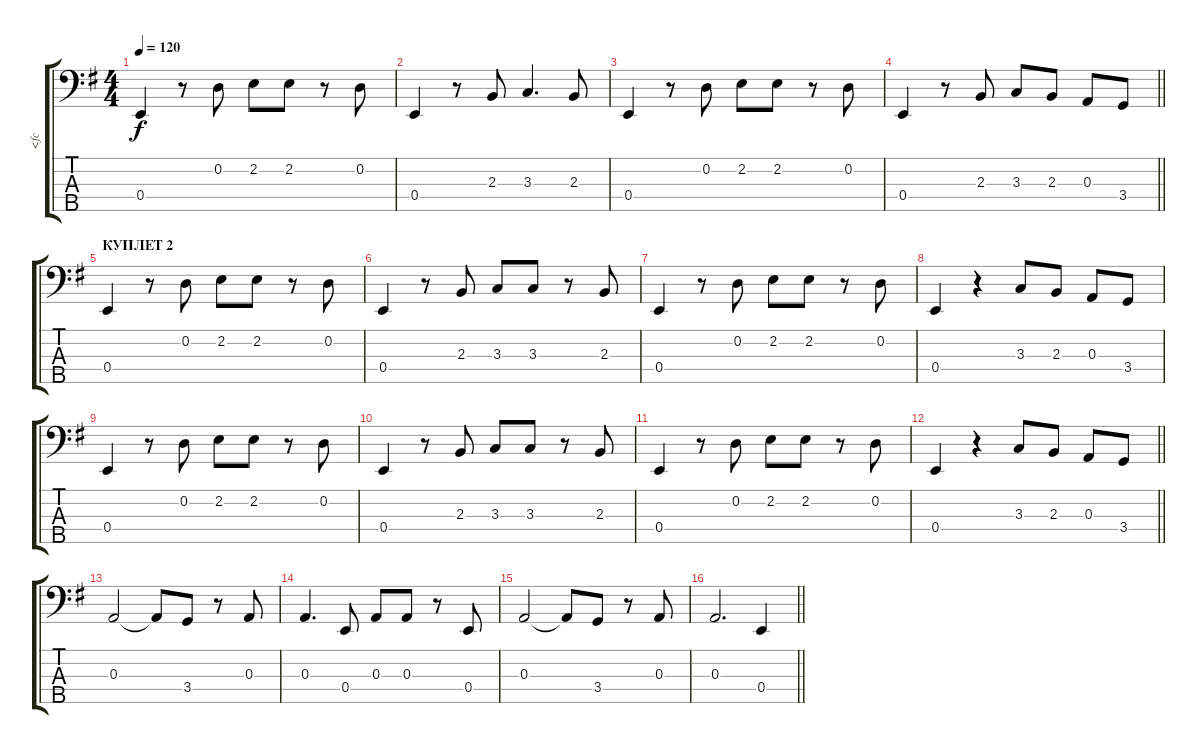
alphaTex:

\track ("<fc" "<fc") {instrument acousticguitarsteel}
\staff {score tabs}
\tuning (G2 D2 A1 E1 B0) {hide}
\ts (4 4)
\tempo 120
\clef f4
\ks eminor
0.4.4{dy f} r.8 0.2.8 2.2.8 2.2.8 r.8 0.2.8 |
0.4.4 r.8 2.3.8 3.3.4{d} 2.3.8 |
0.4.4 r.8 0.2.8 2.2.8 2.2.8 r.8 0.2.8 |
\barLineRight lightlight
0.4.4 r.8 2.3.8 3.3.8 2.3.8 0.3.8 3.4.8 |
\section ("" "КУПЛЕТ 2")
0.4.4 r.8 0.2.8 2.2.8 2.2.8 r.8 0.2.8 |
0.4.4 r.8 2.3.8 3.3.8 3.3.8 r.8 2.3.8 |
0.4.4 r.8 0.2.8 2.2.8 2.2.8 r.8 0.2.8 |
0.4.4 r.4 3.3.8 2.3.8 0.3.8 3.4.8 |
0.4.4 r.8 0.2.8 2.2.8 2.2.8 r.8 0.2.8 |
0.4.4 r.8 2.3.8 3.3.8 3.3.8 r.8 2.3.8 |
0.4.4 r.8 0.2.8 2.2.8 2.2.8 r.8 0.2.8 |
\barLineRight lightlight
0.4.4 r.4 3.3.8 2.3.8 0.3.8 3.4.8 |
0.3.2 0.3{t}.8 3.4.8 r.8 0.3.8 |
0.3.4{d} 0.4.8 0.3.8 0.3.8 r.8 0.4.8 |
0.3.2 0.3{t}.8 3.4.8 r.8 0.3.8 |
\barLineRight lightlight
0.3.2{d} 0.4.4
